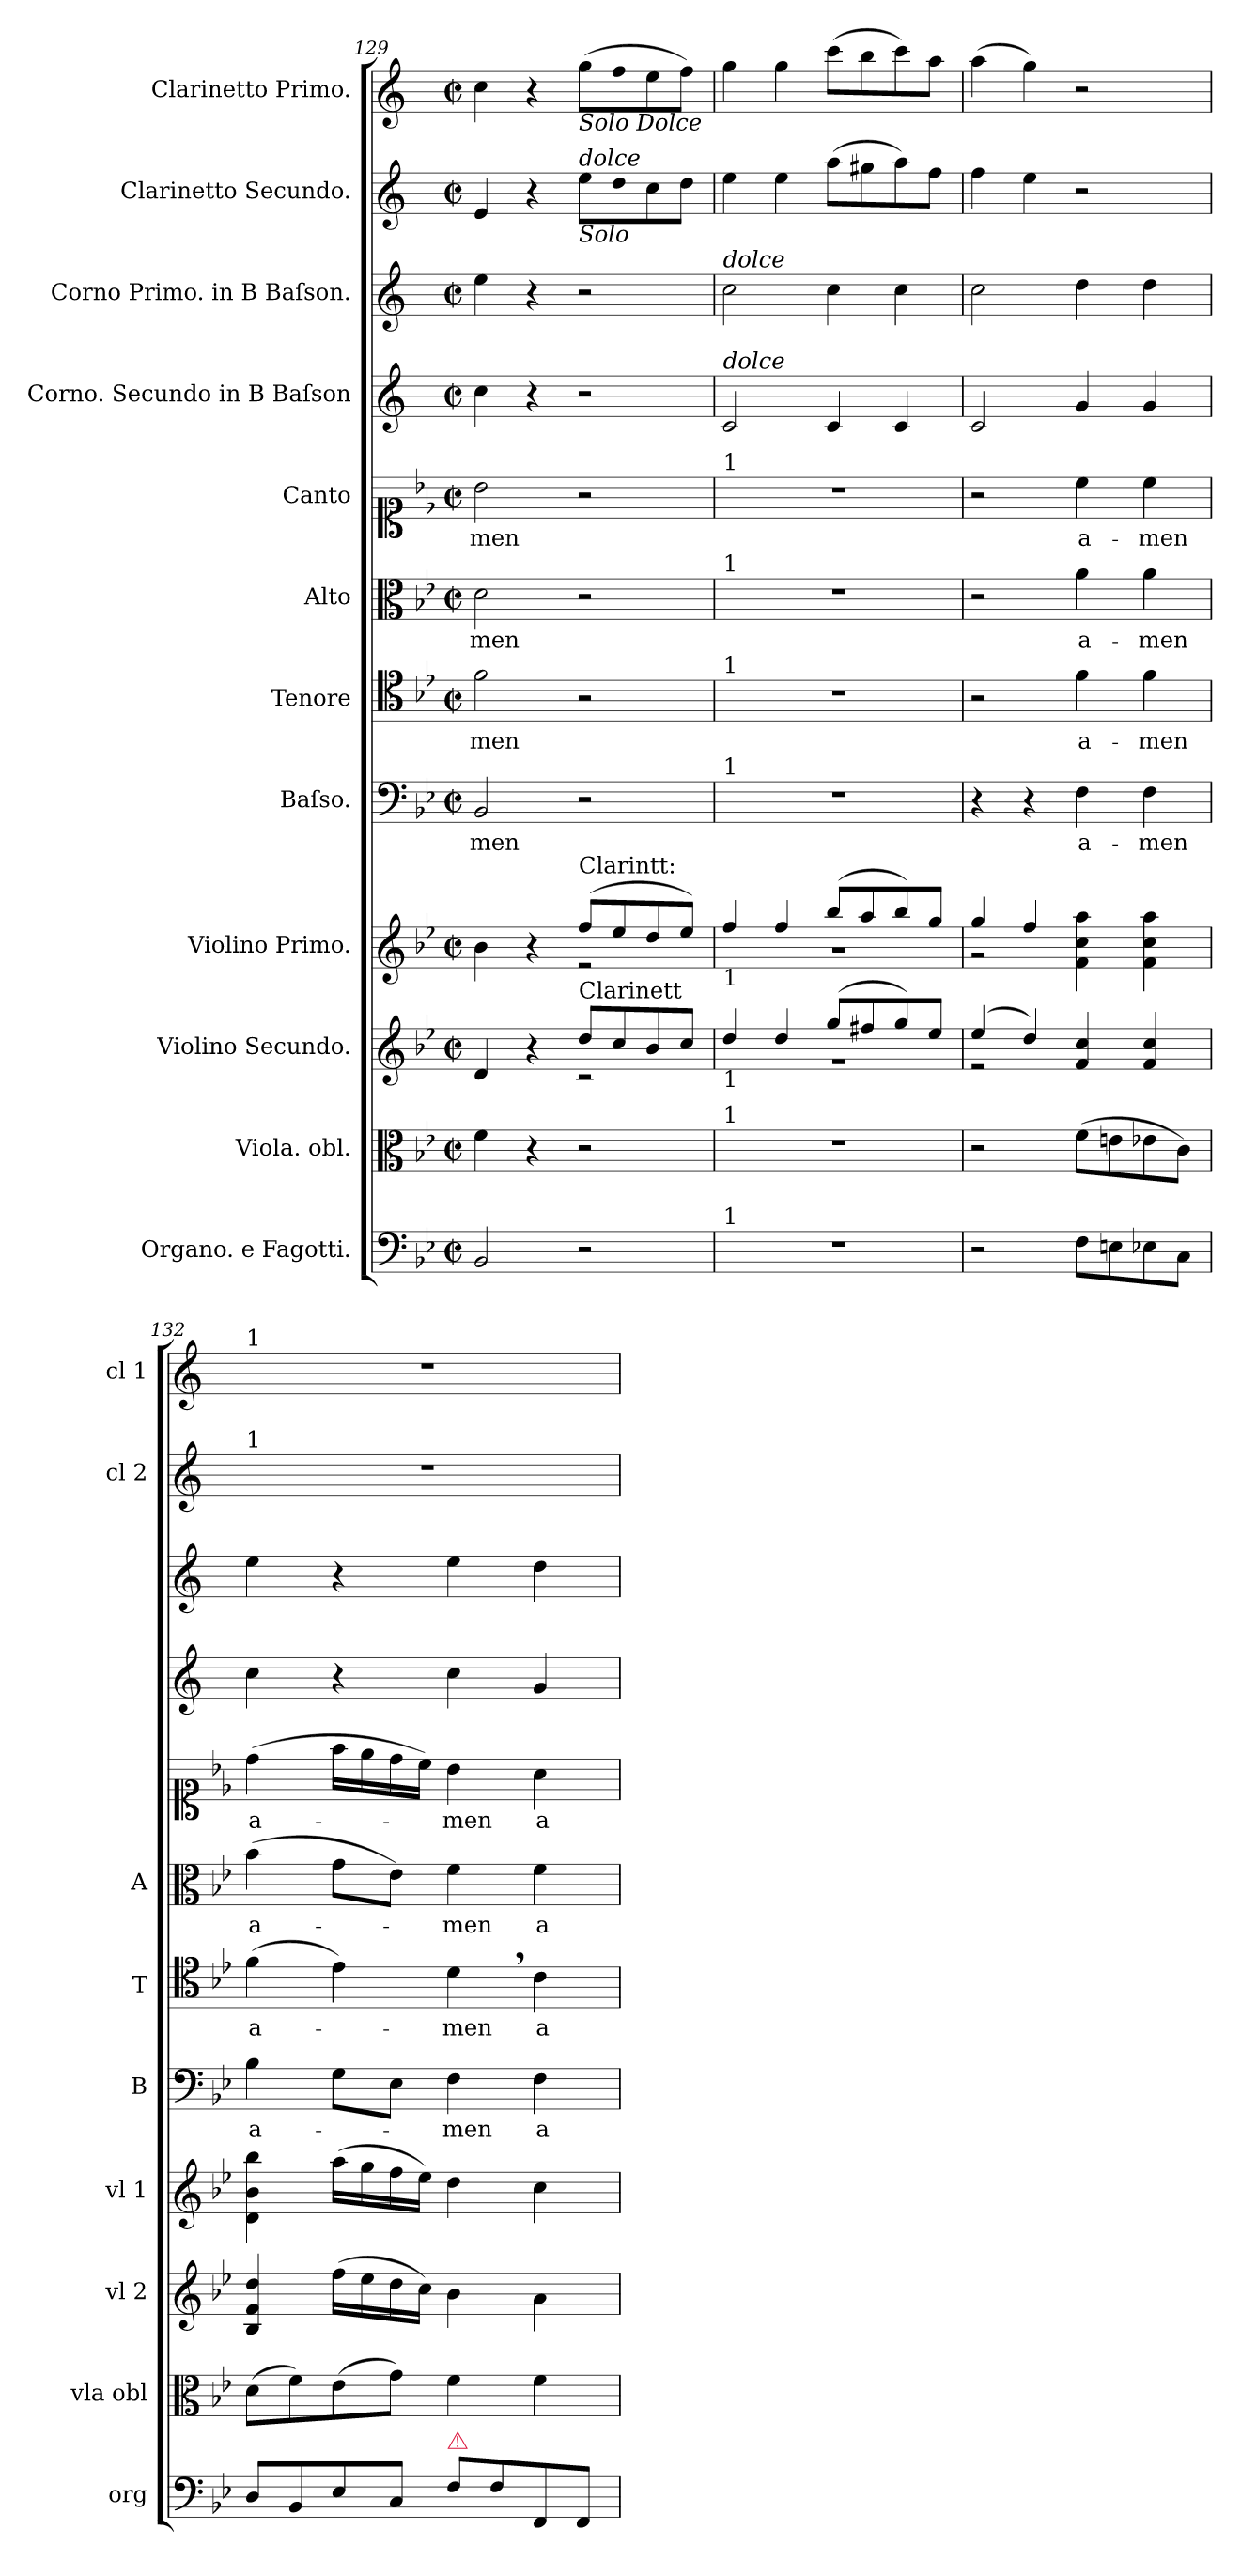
**kern	**dynam	**kern	**dynam	**kern	**kern	**dynam	**kern	**text	**kern	**text	**kern	**text	**kern	**text	**kern	**kern	**kern	**kern
*part12	*part12	*part11	*part11	*part10	*part9	*part9	*part8	*part8	*part7	*part7	*part6	*part6	*part5	*part5	*part4	*part3	*part2	*part1
*staff12	*staff12	*staff11	*staff11	*staff10	*staff9	*staff9	*staff8	*staff8	*staff7	*staff7	*staff6	*staff6	*staff5	*staff5	*staff4	*staff3	*staff2	*staff1
*I"Organo. e Fagotti.	*	*I"Viola. obl.	*	*I"Violino Secundo.	*I"Violino Primo.	*	*I"Baſso.	*	*I"Tenore	*	*I"Alto	*	*I"Canto	*	*I"Corno. Secundo in B Baſson	*I"Corno Primo. in B Baſson.	*I"Clarinetto Secundo.	*I"Clarinetto Primo.
*I'org	*	*I'vla obl	*	*I'vl 2	*I'vl 1	*	*I'B	*	*I'T	*	*I'A	*	*	*	*	*	*I'cl 2	*I'cl 1
*clefF4	*	*clefC3	*	*clefG2	*clefG2	*	*clefF4	*	*clefC4	*	*clefC3	*	*clefC1	*	*clefG2	*clefG2	*clefG2	*clefG2
*	*	*	*	*	*	*	*	*	*	*	*	*	*	*	*ITrd1c2	*ITrd1c2	*ITrd1c2	*ITrd1c2
*k[b-e-]	*	*k[b-e-]	*	*k[b-e-]	*k[b-e-]	*	*k[b-e-]	*	*k[b-e-]	*	*k[b-e-]	*	*k[b-e-]	*	*k[b-e-]	*k[b-e-]	*k[b-e-]	*k[b-e-]
*	*	*B-:	*	*B-:	*B-:	*	*B-:	*	*B-:	*	*B-:	*	*B-:	*	*B-:	*B-:	*B-:	*B-:
*M2/2	*	*M2/2	*	*M2/2	*M2/2	*	*M2/2	*	*M2/2	*	*M2/2	*	*M2/2	*	*M2/2	*M2/2	*M2/2	*M2/2
*met(c|)	*	*met(c|)	*	*met(c|)	*met(c|)	*	*met(c|)	*	*met(c|)	*	*met(c|)	*	*met(c|)	*	*met(c|)	*met(c|)	*met(c|)	*met(c|)
=129	=129	=129	=129	=129	=129	=129	=129	=129	=129	=129	=129	=129	=129	=129	=129	=129	=129	=129
*	*	*	*	*^	*^	*	*	*	*	*	*	*	*	*	*	*	*	*
2BB-/	.	4f\	.	4d/	2ryy	4b-\	2ryy	.	2BB-/	-men	2f\	-men	2d\	-men	2b-\	-men	4b-\	4dd\	4d/	4b-\
.	.	4r	.	4r	.	4r	.	.	.	.	.	.	.	.	.	.	4r	4r	4r	4r
!	!	!	!	!	!	!	!	!	!	!	!	!	!	!	!	!	!	!	!	!LO:TX:b:i:t=Solo Dolce
!	!	!	!	!	!	!	!	!	!	!	!	!	!	!	!	!	!	!	!LO:TX:a:i:t=dolce	!
!	!	!	!	!	!	!	!	!	!	!	!	!	!	!	!	!	!	!	!LO:TX:b:i:t=Solo	!
!	!	!	!	!	!	!LO:TX:a:t=Clarintt&colon;	!	!	!	!	!	!	!	!	!	!	!	!	!	!
!	!	!	!	!LO:TX:a:t=Clarinett	!	!	!	!	!	!	!	!	!	!	!	!	!	!	!	!
2r	.	2r	.	8dd!/L	2r	(<8ff!/L	2r	.	2r	.	2r	.	2r	.	2r	.	2r	2r	8dd\L	(8ff\L
.	.	.	.	8cc!/	.	8ee-!/	.	.	.	.	.	.	.	.	.	.	.	.	8cc\	8ee-\
.	.	.	.	8b-!/	.	8dd!/	.	.	.	.	.	.	.	.	.	.	.	.	8b-\	8dd\
.	.	.	.	8cc!/J	.	8ee-!/J)	.	.	.	.	.	.	.	.	.	.	.	.	8cc\J	8ee-\J)
=130	=130	=130	=130	=130	=130	=130	=130	=130	=130	=130	=130	=130	=130	=130	=130	=130	=130	=130	=130	=130
!	!	!	!	!	!	!	!	!	!	!	!	!	!	!	!	!	!	!LO:TX:a:i:t=dolce	!	!
!	!	!	!	!	!	!	!	!	!	!	!	!	!	!	!	!	!LO:TX:a:i:t=dolce	!	!	!
!	!	!	!	!	!	!	!	!	!	!	!	!	!	!	!LO:TX:a:t=1	!	!	!	!	!
!	!	!	!	!	!	!	!	!	!	!	!	!	!LO:TX:a:t=1	!	!	!	!	!	!	!
!	!	!	!	!	!	!	!	!	!	!	!LO:TX:a:t=1	!	!	!	!	!	!	!	!	!
!	!	!	!	!	!	!	!	!	!LO:TX:a:t=1	!	!	!	!	!	!	!	!	!	!	!
!	!	!	!	!	!	!LO:TX:b:t=1	!	!	!	!	!	!	!	!	!	!	!	!	!	!
!	!	!	!	!LO:TX:b:t=1	!	!	!	!	!	!	!	!	!	!	!	!	!	!	!	!
!	!	!LO:TX:a:t=1	!	!	!	!	!	!	!	!	!	!	!	!	!	!	!	!	!	!
!LO:TX:a:t=1	!	!	!	!	!	!	!	!	!	!	!	!	!	!	!	!	!	!	!	!
1r	.	1r	.	4dd!/	1r	4ff!/	1r	.	1r	.	1r	.	1r	.	1r	.	2B-/	2b-\	4dd\	4ff\
.	.	.	.	4dd!/	.	4ff!/	.	.	.	.	.	.	.	.	.	.	.	.	4dd\	4ff\
.	.	.	.	(<8gg!/L	.	(<8bb-!/L	.	.	.	.	.	.	.	.	.	.	4B-/	4b-\	(8gg\L	(8bb-\L
.	.	.	.	8ff#X!/	.	8aa!/	.	.	.	.	.	.	.	.	.	.	.	.	8ff#X\	8aa\
.	.	.	.	8gg!/)	.	8bb-!/)	.	.	.	.	.	.	.	.	.	.	4B-/	4b-\	8gg\)	8bb-\)
.	.	.	.	8ee-!/J	.	8gg!/J	.	.	.	.	.	.	.	.	.	.	.	.	8ee-\J	8gg\J
=131	=131	=131	=131	=131	=131	=131	=131	=131	=131	=131	=131	=131	=131	=131	=131	=131	=131	=131	=131	=131
2r	.	2r	.	(<4ee-!/	2r	4gg!/	2r	.	4r	.	2r	.	2r	.	2r	.	2B-/	2b-\	4ee-\	(4gg\
.	.	.	.	4dd!/)	.	4ff!/	.	.	4r	.	.	.	.	.	.	.	.	.	4dd\	4ff\)
!	!	!	!	!	!	!	!	!LO:DY:rj	!	!	!	!	!	!	!	!	!	!	!	!
8F\L	fort	(8f\L	fort	4f/ 4cc/	2ryy	4f\ 4cc\ 4aa\	2ryy	fort	4F\	a-	4f\	a-	4a\	a-	4cc\	a-	4f/	4cc\	2r	2r
8En\	.	8en\	.	.	.	.	.	.	.	.	.	.	.	.	.	.	.	.	.	.
8E-X\	.	8e-X\	.	4f/ 4cc/	.	4f\ 4cc\ 4aa\	.	.	4F\	-men	4f\	-men	4a\	-men	4cc\	-men	4f/	4cc\	.	.
8C\J	.	8c\J)	.	.	.	.	.	.	.	.	.	.	.	.	.	.	.	.	.	.
*	*	*	*	*v	*v	*	*	*	*	*	*	*	*	*	*	*	*	*	*	*
*	*	*	*	*	*v	*v	*	*	*	*	*	*	*	*	*	*	*	*	*
=132	=132	=132	=132	=132	=132	=132	=132	=132	=132	=132	=132	=132	=132	=132	=132	=132	=132	=132
!	!	!	!	!	!	!	!	!	!	!	!	!	!	!	!	!	!	!LO:TX:a:t=1
!	!	!	!	!	!	!	!	!	!	!	!	!	!	!	!	!	!LO:TX:a:t=1	!
!	!	!	!	!	!	!	!	!	!	!LO:LY:i	!	!	!	!	!	!	!	!
8D/L	.	(8d\L	.	4B-/ 4f/ 4dd/	4d\ 4b-\ 4bb-\	.	4B-\	a-	(4f\	a-	(4b-\	a-	(4dd\	a-	4b-\	4dd\	1r	1r
8BB-/	.	8f\)	.	.	.	.	.	.	.	.	.	.	.	.	.	.	.	.
8E-/	.	(8e-\	.	(16ff\LL	(16aa\LL	.	8G\L	.	4e-\)	.	8g\L	.	16ff\LL	.	4r	4r	.	.
.	.	.	.	16ee-\	16gg\	.	.	.	.	.	.	.	16ee-\	.	.	.	.	.
8C/J	.	8g\J)	.	16dd\	16ff\	.	8E-\J	.	.	.	8e-\J)	.	16dd\	.	.	.	.	.
.	.	.	.	16cc\JJ)	16ee-\JJ)	.	.	.	.	.	.	.	16cc\JJ)	.	.	.	.	.
!LO:TX:a:color=crimson:t=⚠	!	!	!	!	!	!	!	!	!	!	!	!	!	!	!	!	!	!
!	!	!	!	!	!	!	!	!	!	!LO:LY:i	!	!	!	!	!	!	!	!
8F\L	.	4f\	.	4b-\	4dd\	.	4F\	-men	4d,<\	-men	4f\	-men	4b-\	-men	4b-\	4dd\	.	.
8F\	.	.	.	.	.	.	.	.	.	.	.	.	.	.	.	.	.	.
8FF/	.	4f\	.	4a\	4cc\	.	4F\	a-	4c\	a-	4f\	a-	4a\	a-	4f/	4cc\	.	.
8FF/J	.	.	.	.	.	.	.	.	.	.	.	.	.	.	.	.	.	.
=	=	=	=	=	=	=	=	=	=	=	=	=	=	=	=	=	=	=
*-	*-	*-	*-	*-	*-	*-	*-	*-	*-	*-	*-	*-	*-	*-	*-	*-	*-	*-
